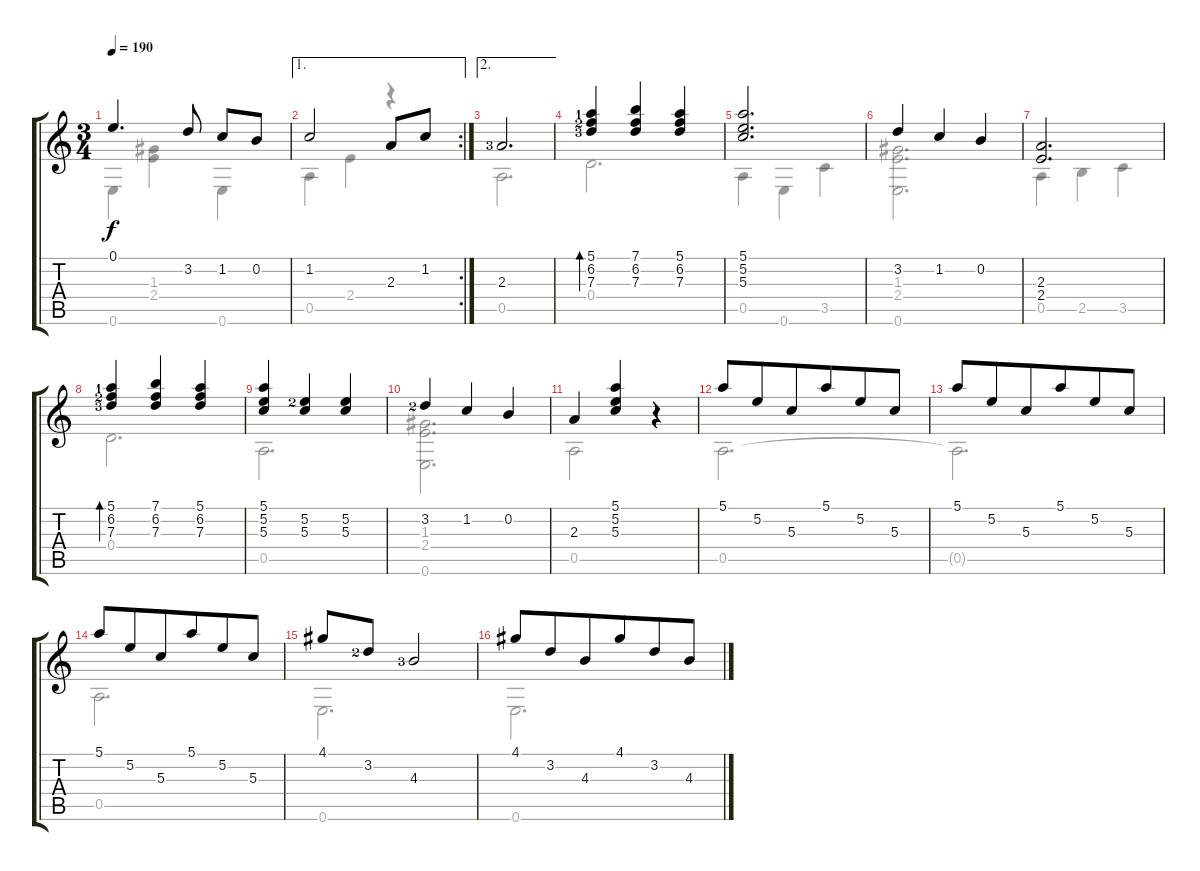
\track "" {instrument acousticguitarnylon}
\staff {score tabs}
\tuning (E4 B3 G3 D3 A2 E2) {hide}
\voice
\ts (3 4)
\tempo 190
\clef g2
\ks c
0.1.4{d dy f} 3.2.8 1.2.8 0.2.8 |
\ae 1
\rc 2
1.2.2 2.3.8 1.2.8 |
\ae 2
2.3{lf 4}.2{d} |
(5.1{lf 2} 6.2{lf 3} 7.3{lf 4}).4{bd 240} (7.1 6.2 7.3).4 (5.1 6.2 7.3).4 |
(5.1 5.2 5.3).2{d} |
3.2.4 1.2.4 0.2.4 |
(2.3 2.4).2{d} |
(5.1{lf 2} 6.2{lf 3} 7.3{lf 4}).4{bd 240} (7.1 6.2 7.3).4 (5.1 6.2 7.3).4 |
(5.1 5.2 5.3).4 (5.2{lf 3} 5.3).4 (5.2 5.3).4 |
3.2{lf 3}.4 1.2.4 0.2.4 |
2.3.4 (5.1 5.2 5.3).4 r.4 |
5.1.8 5.2.8{beam merge} 5.3.8 5.1.8{beam merge} 5.2.8 5.3.8 |
5.1.8 5.2.8{beam merge} 5.3.8 5.1.8{beam merge} 5.2.8 5.3.8 |
5.1.8 5.2.8{beam merge} 5.3.8 5.1.8{beam merge} 5.2.8 5.3.8 |
4.1.8 3.2{lf 3}.8 4.3{lf 4}.2 |
4.1.8 3.2.8{beam merge} 4.3.8 4.1.8{beam merge} 3.2.8 4.3.8
\voice
\clef g2
\ottava regular
\simile none
\ks c
0.6.4{dy f} (1.3 2.4).4 0.6.4 |
0.5.4 2.4.4 r.4 |
0.5.2{d} |
0.4.2{d} |
0.5.4 0.6.4 3.5.4 |
(1.3 2.4 0.6).2{d} |
0.5.4 2.5.4 3.5.4 |
0.4.2{d} |
0.5.2{d} |
(1.3 2.4 0.6).2{d} |
0.5.2 r.4 |
0.5.2{d} |
0.5{t}.2{d} |
0.5.2{d} |
0.6.2{d} |
0.6.2{d}
